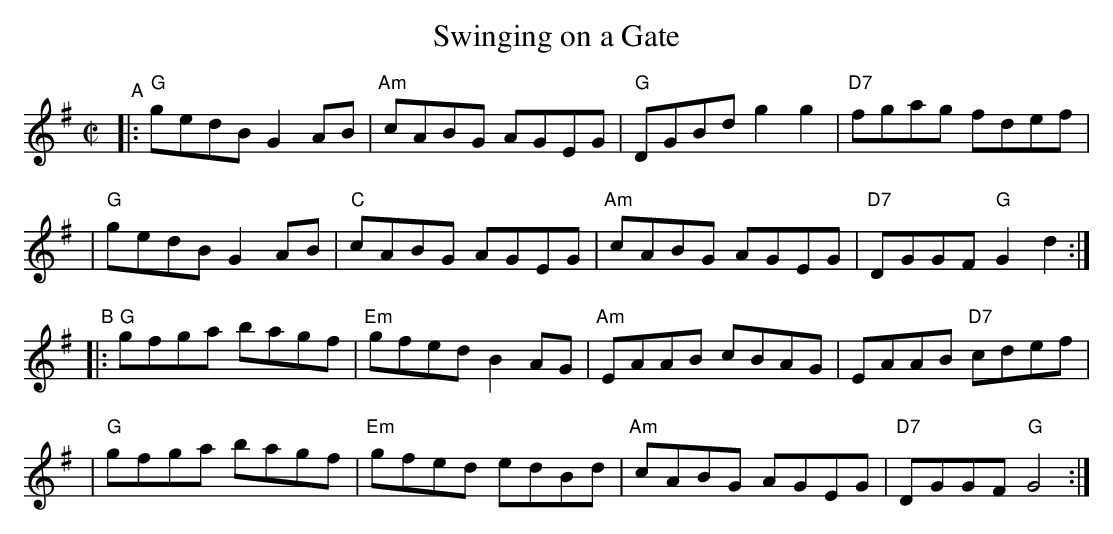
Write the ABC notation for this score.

X:1
T: Swinging on a Gate
M: C|
L: 1/8
K: G
"^A"\
|:"G"gedB G2AB |"Am"cABG AGEG | "G"DGBd g2g2 | "D7"fgag     fdef |
| "G"gedB G2AB | "C"cABG AGEG |"Am"cABG AGEG | "D7"DGGF  "G"G2d2 :|
"^B"\
|:"G"gfga bagf |"Em"gfed B2AG |"Am"EAAB cBAG |     EAAB "D7"cdef |
| "G"gfga bagf |"Em"gfed edBd |"Am"cABG AGEG | "D7"DGGF  "G"G4  :|
